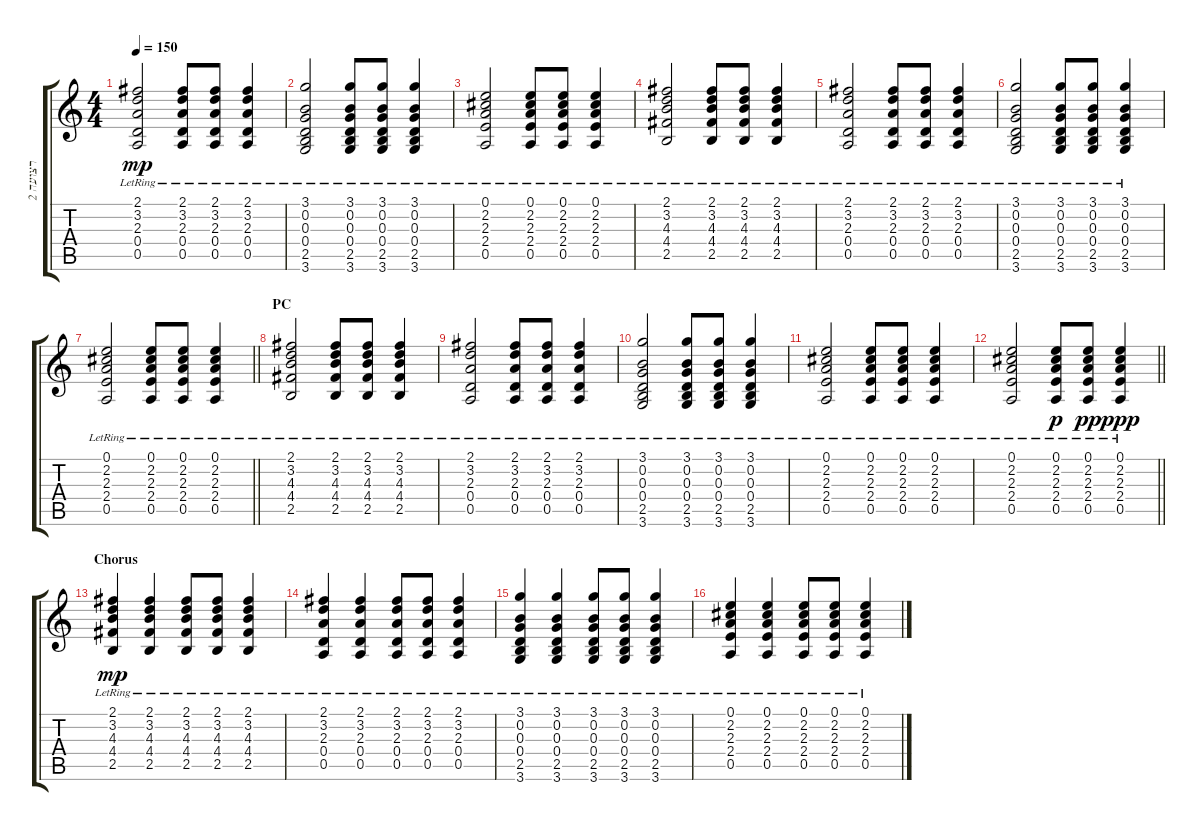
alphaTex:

\track ("רצועה 2" "רצועה 2") {instrument acousticguitarsteel}
\staff {score tabs}
\tuning (E4 B3 G3 D3 A2 E2) {hide}
\ts (4 4)
\tempo 150
\clef g2
\ks c
(2.1{lr} 3.2{lr} 2.3{lr} 0.4{lr} 0.5{lr}).2{dy mp} (2.1{lr} 3.2{lr} 2.3{lr} 0.4{lr} 0.5{lr}).8 (2.1{lr} 3.2{lr} 2.3{lr} 0.4{lr} 0.5{lr}).8 (2.1{lr} 3.2{lr} 2.3{lr} 0.4{lr} 0.5{lr}).4 |
(3.1{lr} 0.2{lr} 0.3{lr} 0.4{lr} 2.5{lr} 3.6{lr}).2 (3.1{lr} 0.2{lr} 0.3{lr} 0.4{lr} 2.5{lr} 3.6{lr}).8 (3.1{lr} 0.2{lr} 0.3{lr} 0.4{lr} 2.5{lr} 3.6{lr}).8 (3.1{lr} 0.2{lr} 0.3{lr} 0.4{lr} 2.5{lr} 3.6{lr}).4 |
(0.1{lr} 2.2{lr} 2.3{lr} 2.4{lr} 0.5{lr}).2 (0.1{lr} 2.2{lr} 2.3{lr} 2.4{lr} 0.5{lr}).8 (0.1{lr} 2.2{lr} 2.3{lr} 2.4{lr} 0.5{lr}).8 (0.1{lr} 2.2{lr} 2.3{lr} 2.4{lr} 0.5{lr}).4 |
(2.1{lr} 3.2{lr} 4.3{lr} 4.4{lr} 2.5{lr}).2 (2.1{lr} 3.2{lr} 4.3{lr} 4.4{lr} 2.5{lr}).8 (2.1{lr} 3.2{lr} 4.3{lr} 4.4{lr} 2.5{lr}).8 (2.1{lr} 3.2{lr} 4.3{lr} 4.4{lr} 2.5{lr}).4 |
(2.1{lr} 3.2{lr} 2.3{lr} 0.4{lr} 0.5{lr}).2 (2.1{lr} 3.2{lr} 2.3{lr} 0.4{lr} 0.5{lr}).8 (2.1{lr} 3.2{lr} 2.3{lr} 0.4{lr} 0.5{lr}).8 (2.1{lr} 3.2{lr} 2.3{lr} 0.4{lr} 0.5{lr}).4 |
(3.1{lr} 0.2{lr} 0.3{lr} 0.4{lr} 2.5{lr} 3.6{lr}).2 (3.1{lr} 0.2{lr} 0.3{lr} 0.4{lr} 2.5{lr} 3.6{lr}).8 (3.1{lr} 0.2{lr} 0.3{lr} 0.4{lr} 2.5{lr} 3.6{lr}).8 (3.1{lr} 0.2{lr} 0.3{lr} 0.4{lr} 2.5{lr} 3.6{lr}).4 |
\barLineRight lightlight
(0.1{lr} 2.2{lr} 2.3{lr} 2.4{lr} 0.5{lr}).2 (0.1{lr} 2.2{lr} 2.3{lr} 2.4{lr} 0.5{lr}).8 (0.1{lr} 2.2{lr} 2.3{lr} 2.4{lr} 0.5{lr}).8 (0.1{lr} 2.2{lr} 2.3{lr} 2.4{lr} 0.5{lr}).4 |
\section ("" "PC")
(2.1{lr} 3.2{lr} 4.3{lr} 4.4{lr} 2.5{lr}).2 (2.1{lr} 3.2{lr} 4.3{lr} 4.4{lr} 2.5{lr}).8 (2.1{lr} 3.2{lr} 4.3{lr} 4.4{lr} 2.5{lr}).8 (2.1{lr} 3.2{lr} 4.3{lr} 4.4{lr} 2.5{lr}).4 |
(2.1{lr} 3.2{lr} 2.3{lr} 0.4{lr} 0.5{lr}).2 (2.1{lr} 3.2{lr} 2.3{lr} 0.4{lr} 0.5{lr}).8 (2.1{lr} 3.2{lr} 2.3{lr} 0.4{lr} 0.5{lr}).8 (2.1{lr} 3.2{lr} 2.3{lr} 0.4{lr} 0.5{lr}).4 |
(3.1{lr} 0.2{lr} 0.3{lr} 0.4{lr} 2.5{lr} 3.6{lr}).2 (3.1{lr} 0.2{lr} 0.3{lr} 0.4{lr} 2.5{lr} 3.6{lr}).8 (3.1{lr} 0.2{lr} 0.3{lr} 0.4{lr} 2.5{lr} 3.6{lr}).8 (3.1{lr} 0.2{lr} 0.3{lr} 0.4{lr} 2.5{lr} 3.6{lr}).4 |
(0.1{lr} 2.2{lr} 2.3{lr} 2.4{lr} 0.5{lr}).2 (0.1{lr} 2.2{lr} 2.3{lr} 2.4{lr} 0.5{lr}).8 (0.1{lr} 2.2{lr} 2.3{lr} 2.4{lr} 0.5{lr}).8 (0.1{lr} 2.2{lr} 2.3{lr} 2.4{lr} 0.5{lr}).4 |
\barLineRight lightlight
(0.1{lr} 2.2{lr} 2.3{lr} 2.4{lr} 0.5{lr}).2 (0.1{lr} 2.2{lr} 2.3{lr} 2.4{lr} 0.5{lr}).8{dy p} (0.1{lr} 2.2{lr} 2.3{lr} 2.4{lr} 0.5{lr}).8{dy pp} (0.1{lr} 2.2{lr} 2.3{lr} 2.4{lr} 0.5{lr}).4{dy ppp} |
\section ("" "Chorus")
(2.1{lr} 3.2{lr} 4.3{lr} 4.4{lr} 2.5{lr}).4{dy mp} (2.1{lr} 3.2{lr} 4.3{lr} 4.4{lr} 2.5{lr}).4 (2.1{lr} 3.2{lr} 4.3{lr} 4.4{lr} 2.5{lr}).8 (2.1{lr} 3.2{lr} 4.3{lr} 4.4{lr} 2.5{lr}).8 (2.1{lr} 3.2{lr} 4.3{lr} 4.4{lr} 2.5{lr}).4 |
(2.1{lr} 3.2{lr} 2.3{lr} 0.4{lr} 0.5{lr}).4 (2.1{lr} 3.2{lr} 2.3{lr} 0.4{lr} 0.5{lr}).4 (2.1{lr} 3.2{lr} 2.3{lr} 0.4{lr} 0.5{lr}).8 (2.1{lr} 3.2{lr} 2.3{lr} 0.4{lr} 0.5{lr}).8 (2.1{lr} 3.2{lr} 2.3{lr} 0.4{lr} 0.5{lr}).4 |
(3.1{lr} 0.2{lr} 0.3{lr} 0.4{lr} 2.5{lr} 3.6{lr}).4 (3.1{lr} 0.2{lr} 0.3{lr} 0.4{lr} 2.5{lr} 3.6{lr}).4 (3.1{lr} 0.2{lr} 0.3{lr} 0.4{lr} 2.5{lr} 3.6{lr}).8 (3.1{lr} 0.2{lr} 0.3{lr} 0.4{lr} 2.5{lr} 3.6{lr}).8 (3.1{lr} 0.2{lr} 0.3{lr} 0.4{lr} 2.5{lr} 3.6{lr}).4 |
(0.1{lr} 2.2{lr} 2.3{lr} 2.4{lr} 0.5{lr}).4 (0.1{lr} 2.2{lr} 2.3{lr} 2.4{lr} 0.5{lr}).4 (0.1{lr} 2.2{lr} 2.3{lr} 2.4{lr} 0.5{lr}).8 (0.1{lr} 2.2{lr} 2.3{lr} 2.4{lr} 0.5{lr}).8 (0.1{lr} 2.2{lr} 2.3{lr} 2.4{lr} 0.5{lr}).4
